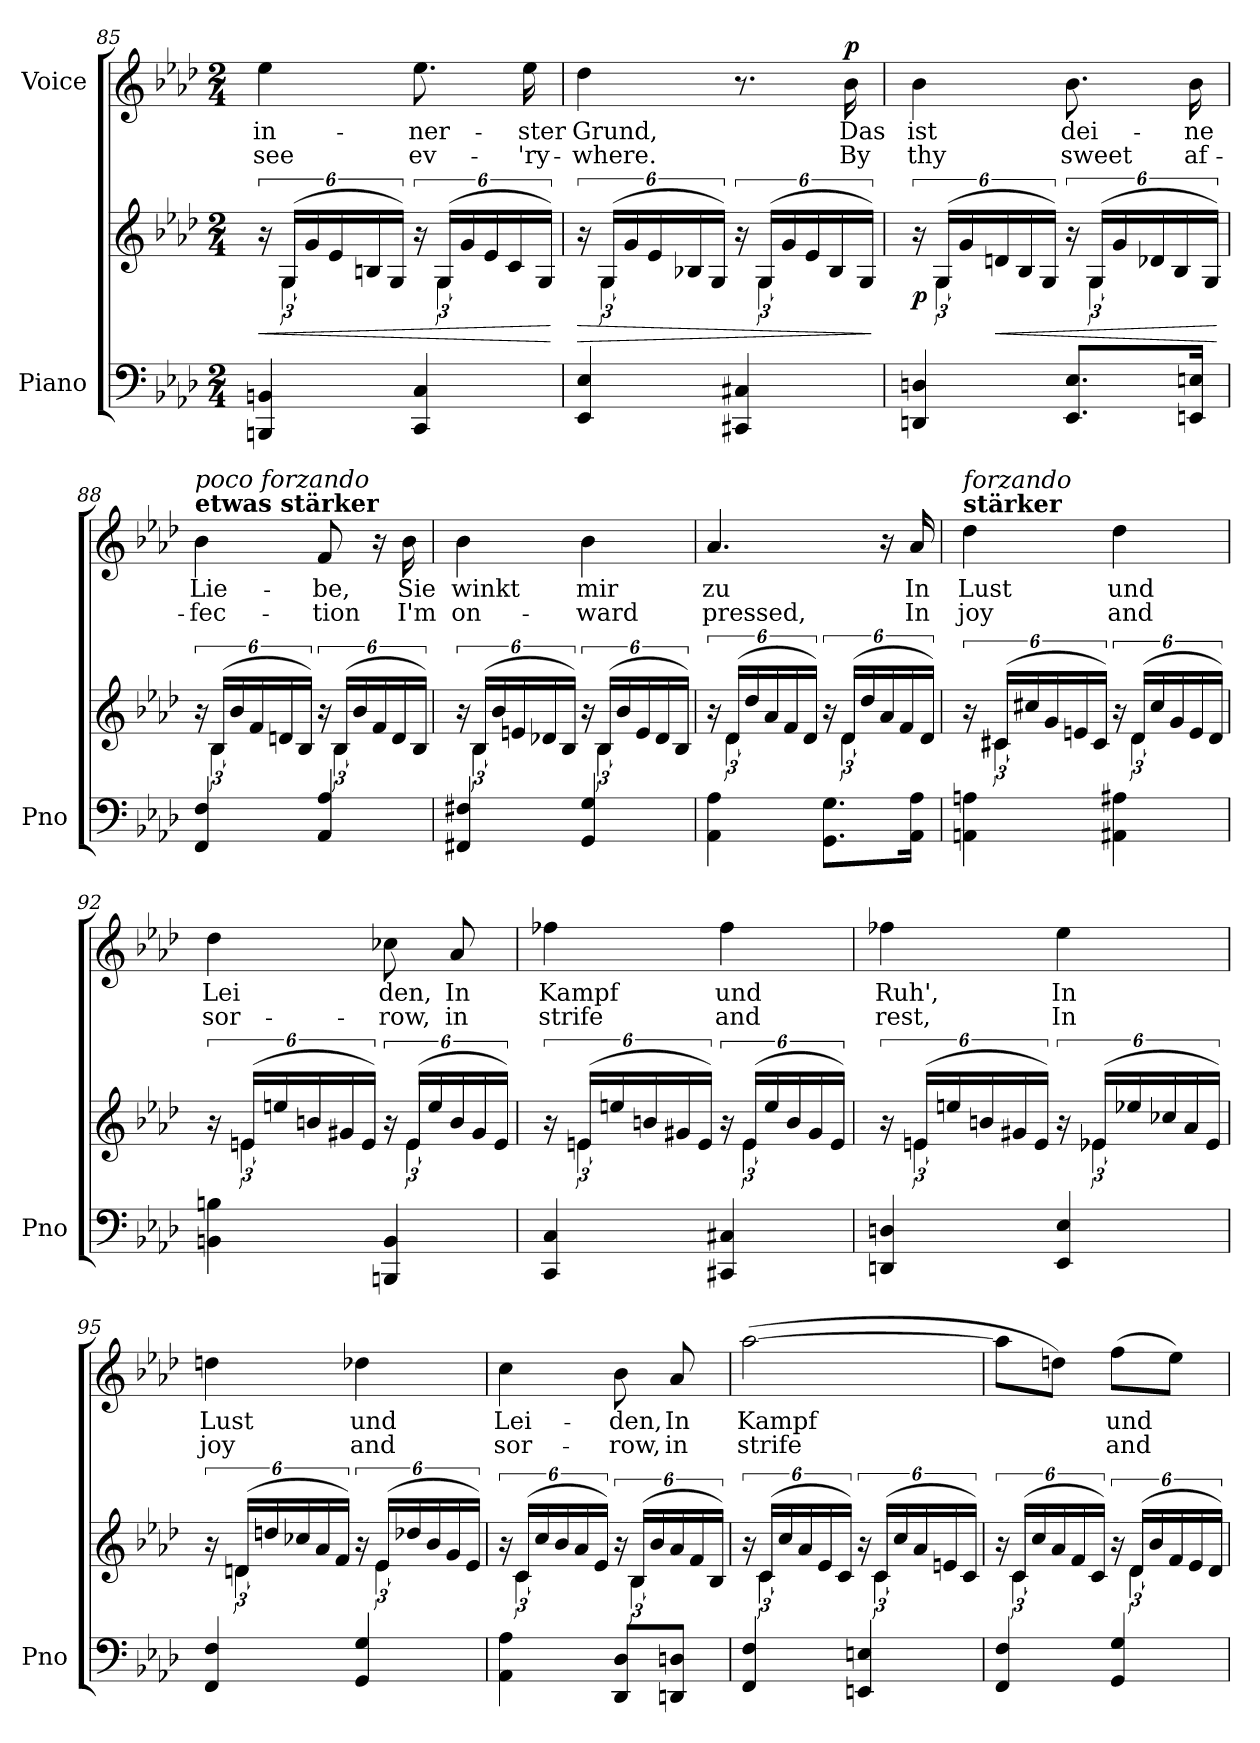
**kern	**kern	**dynam	**kern	**text	**text	**dynam
*part2	*part2	*part2	*part1	*part1	*part1	*part1
*staff3	*staff2	*staff2/3	*staff1	*staff1	*staff1	*staff1
*I"Piano	*	*	*I"Voice	*	*	*
*I'Pno	*	*	*	*	*	*
*clefF4	*clefG2	*	*clefG2	*	*	*
*k[b-e-a-d-]	*k[b-e-a-d-]	*	*k[b-e-a-d-]	*	*	*
*M2/4	*M2/4	*	*M2/4	*	*	*
=85	=85	=85	=85	=85	=85	=85
!	!	!LO:HP:b	!	!	!	!
*	*^	*	*	*	*	*
4BBBn/ 4BBn/	24r	24ryy	<	4ee-\	in-	see	.
.	(<24G/LL	6G\	.	.	.	.	.
.	24g/	.	.	.	.	.	.
.	24e-/	.	.	.	.	.	.
.	24Bn/	.	.	.	.	.	.
.	24G/JJ)	24ryy	.	.	.	.	.
4CC/ 4C/	24r	24ryy	.	8.ee-\	-ner-	ev-	.
.	(<24G/LL	6G\	.	.	.	.	.
.	24g/	.	.	.	.	.	.
.	24e-/	.	.	.	.	.	.
.	24c/	.	.	.	.	.	.
.	.	.	.	16ee-\	-ster	-'ry-	.
.	24G/JJ)	24ryy	.	.	.	.	.
*	*v	*v	*	*	*	*	*
.	.	[	.	.	.	.
=86	=86	=86	=86	=86	=86	=86
!	!	!LO:HP:b	!	!	!	!
*	*^	*	*	*	*	*
4EE-/ 4E-/	24r	24ryy	>	4dd-\	Grund,	-where.	.
.	(<24G/LL	6G\	.	.	.	.	.
.	24g/	.	.	.	.	.	.
.	24e-/	.	.	.	.	.	.
.	24B-X/	.	.	.	.	.	.
.	24G/JJ)	24ryy	.	.	.	.	.
4CC#X/ 4C#X/	24r	24ryy	.	8.r	.	.	.
.	(<24G/LL	6G\	.	.	.	.	.
.	24g/	.	.	.	.	.	.
.	24e-/	.	.	.	.	.	.
.	24B-/	.	.	.	.	.	.
!	!	!	!	!	!	!	!LO:DY:a
.	.	.	.	16b-\	Das	By	p
.	24G/JJ)	24ryy	.	.	.	.	.
*	*v	*v	*	*	*	*	*
.	.	]	.	.	.	.
=87	=87	=87	=87	=87	=87	=87
*	*^	*	*	*	*	*
!	!	!	!LO:DY:b	!	!	!	!
4DDn/ 4Dn/	24r	24ryy	p	4b-\	ist	thy	.
.	(<24G/LL	6G\	.	.	.	.	.
.	24g/	.	.	.	.	.	.
!	!	!	!LO:HP:b	!	!	!	!
.	24dn/	.	<	.	.	.	.
.	24B-/	.	.	.	.	.	.
.	24G/JJ)	24ryy	.	.	.	.	.
8.EE-/ 8.E-/L	24r	24ryy	.	8.b-\	dei-	sweet	.
.	(<24G/LL	6G\	.	.	.	.	.
.	24g/	.	.	.	.	.	.
.	24d-X/	.	.	.	.	.	.
.	24B-/	.	.	.	.	.	.
16EEn/ 16En/Jk	.	.	.	16b-\	-ne	af-	.
.	24G/JJ)	24ryy	.	.	.	.	.
*	*v	*v	*	*	*	*	*
.	.	[	.	.	.	.
=88	=88	=88	=88	=88	=88	=88
*	*^	*	*	*	*	*
!	!	!	!	!LO:TX:a:B:t=etwas stärker	!	!	!
!	!	!	!	!LO:TX:a:i:t=poco forzando	!	!	!
4FF/ 4F/	24r	24ryy	.	4b-\	Lie-	-fec-	.
.	(<24B-/LL	6B-\	.	.	.	.	.
.	24b-/	.	.	.	.	.	.
.	24f/	.	.	.	.	.	.
.	24dn/	.	.	.	.	.	.
.	24B-/JJ)	24ryy	.	.	.	.	.
4AA-/ 4A-/	24r	24ryy	.	8f/	-be,	-tion	.
.	(<24B-/LL	6B-\	.	.	.	.	.
.	24b-/	.	.	.	.	.	.
.	24f/	.	.	16r	.	.	.
.	24d/	.	.	.	.	.	.
.	.	.	.	16b-\	Sie	I'm	.
.	24B-/JJ)	24ryy	.	.	.	.	.
=89	=89	=89	=89	=89	=89	=89	=89
4FF#X/ 4F#X/	24r	24ryy	.	4b-\	winkt	on-	.
.	(<24B-/LL	6B-\	.	.	.	.	.
.	24b-/	.	.	.	.	.	.
.	24en/	.	.	.	.	.	.
.	24d-X/	.	.	.	.	.	.
.	24B-/JJ)	24ryy	.	.	.	.	.
4GG/ 4G/	24r	24ryy	.	4b-\	mir	-ward	.
.	(<24B-/LL	6B-\	.	.	.	.	.
.	24b-/	.	.	.	.	.	.
.	24e/	.	.	.	.	.	.
.	24d-/	.	.	.	.	.	.
.	24B-/JJ)	24ryy	.	.	.	.	.
=90	=90	=90	=90	=90	=90	=90	=90
4AA-\ 4A-\	24r	24ryy	.	4.a-/	zu	pressed,	.
.	(<24d-/LL	6d-\	.	.	.	.	.
.	24dd-/	.	.	.	.	.	.
.	24a-/	.	.	.	.	.	.
.	24f/	.	.	.	.	.	.
.	24d-/JJ)	24ryy	.	.	.	.	.
8.GG\ 8.G\L	24r	24ryy	.	.	.	.	.
.	(<24d-/LL	6d-\	.	.	.	.	.
.	24dd-/	.	.	.	.	.	.
.	24a-/	.	.	16r	.	.	.
.	24f/	.	.	.	.	.	.
16AA-\ 16A-\Jk	.	.	.	16a-/	In	In	.
.	24d-/JJ)	24ryy	.	.	.	.	.
=91	=91	=91	=91	=91	=91	=91	=91
!	!	!	!	!LO:TX:a:B:t=stärker	!	!	!
!	!	!	!	!LO:TX:a:i:t=forzando	!	!	!
4AAn\ 4An\	24r	24ryy	.	4dd-\	Lust	joy	.
.	(<24c#X/LL	6c#\	.	.	.	.	.
.	24cc#X/	.	.	.	.	.	.
.	24g/	.	.	.	.	.	.
.	24en/	.	.	.	.	.	.
.	24c#/JJ)	24ryy	.	.	.	.	.
4AA#X\ 4A#X\	24r	24ryy	.	4dd-\	und	and	.
.	(<24d-/LL	6d-\	.	.	.	.	.
.	24cc#/	.	.	.	.	.	.
.	24g/	.	.	.	.	.	.
.	24e/	.	.	.	.	.	.
.	24d-/JJ)	24ryy	.	.	.	.	.
=92	=92	=92	=92	=92	=92	=92	=92
4BBn\ 4Bn\	24r	24ryy	.	4dd-\	Lei	sor-	.
.	(<24en/LL	6e\	.	.	.	.	.
.	24een/	.	.	.	.	.	.
.	24bn/	.	.	.	.	.	.
.	24g#X/	.	.	.	.	.	.
.	24e/JJ)	24ryy	.	.	.	.	.
4BBBn/ 4BB/	24r	24ryy	.	8cc-X\	-den,	-row,	.
.	(<24e/LL	6e\	.	.	.	.	.
.	24ee/	.	.	.	.	.	.
.	24b/	.	.	8a-/	In	in	.
.	24g#/	.	.	.	.	.	.
.	24e/JJ)	24ryy	.	.	.	.	.
=93	=93	=93	=93	=93	=93	=93	=93
4CC/ 4C/	24r	24ryy	.	4ff-X\	Kampf	strife	.
.	(<24en/LL	6e\	.	.	.	.	.
.	24een/	.	.	.	.	.	.
.	24bn/	.	.	.	.	.	.
.	24g#X/	.	.	.	.	.	.
.	24e/JJ)	24ryy	.	.	.	.	.
4CC#X/ 4C#X/	24r	24ryy	.	4ff-\	und	and	.
.	(<24e/LL	6e\	.	.	.	.	.
.	24ee/	.	.	.	.	.	.
.	24b/	.	.	.	.	.	.
.	24g#/	.	.	.	.	.	.
.	24e/JJ)	24ryy	.	.	.	.	.
=94	=94	=94	=94	=94	=94	=94	=94
4DDn/ 4Dn/	24r	24ryy	.	4ff-X\	Ruh',	rest,	.
.	(<24en/LL	6e\	.	.	.	.	.
.	24een/	.	.	.	.	.	.
.	24bn/	.	.	.	.	.	.
.	24g#X/	.	.	.	.	.	.
.	24e/JJ)	24ryy	.	.	.	.	.
4EE-/ 4E-/	24r	24ryy	.	4ee-\	In	In	.
.	(<24e-X/LL	6e-\	.	.	.	.	.
.	24ee-X/	.	.	.	.	.	.
.	24cc-X/	.	.	.	.	.	.
.	24a-/	.	.	.	.	.	.
.	24e-/JJ)	24ryy	.	.	.	.	.
=95	=95	=95	=95	=95	=95	=95	=95
4FF/ 4F/	24r	24ryy	.	4ddn\	Lust	joy	.
.	(<24dn/LL	6d\	.	.	.	.	.
.	24ddn/	.	.	.	.	.	.
.	24cc-X/	.	.	.	.	.	.
.	24a-/	.	.	.	.	.	.
.	24f/JJ)	24ryy	.	.	.	.	.
4GG/ 4G/	24r	24ryy	.	4dd-X\	und	and	.
.	(<24e-/LL	6e-\	.	.	.	.	.
.	24dd-X/	.	.	.	.	.	.
.	24b-/	.	.	.	.	.	.
.	24g/	.	.	.	.	.	.
.	24e-/JJ)	24ryy	.	.	.	.	.
=96	=96	=96	=96	=96	=96	=96	=96
4AA-\ 4A-\	24r	24ryy	.	4cc\	Lei-	sor-	.
.	(<24c/LL	6c\	.	.	.	.	.
.	24cc/	.	.	.	.	.	.
.	24b-/	.	.	.	.	.	.
.	24a-/	.	.	.	.	.	.
.	24e-/JJ)	24ryy	.	.	.	.	.
8DD-/ 8D-/L	24r	24ryy	.	8b-\	-den,	-row,	.
.	(<24B-/LL	6B-\	.	.	.	.	.
.	24b-/	.	.	.	.	.	.
8DDn/ 8Dn/J	24a-/	.	.	8a-/	In	in	.
.	24f/	.	.	.	.	.	.
.	24B-/JJ)	24ryy	.	.	.	.	.
=97	=97	=97	=97	=97	=97	=97	=97
4FF/ 4F/	24r	24ryy	.	([2aa-\	Kampf	strife	.
.	(<24c/LL	6c\	.	.	.	.	.
.	24cc/	.	.	.	.	.	.
.	24a-/	.	.	.	.	.	.
.	24e-/	.	.	.	.	.	.
.	24c/JJ)	24ryy	.	.	.	.	.
4EEn/ 4En/	24r	24ryy	.	.	.	.	.
.	(<24c/LL	6c\	.	.	.	.	.
.	24cc/	.	.	.	.	.	.
.	24a-/	.	.	.	.	.	.
.	24en/	.	.	.	.	.	.
.	24c/JJ)	24ryy	.	.	.	.	.
=98	=98	=98	=98	=98	=98	=98	=98
4FF/ 4F/	24r	24ryy	.	8aa-\L]	.	.	.
.	(<24c/LL	6c\	.	.	.	.	.
.	24cc/	.	.	.	.	.	.
.	24a-/	.	.	8ddn\J)	.	.	.
.	24f/	.	.	.	.	.	.
.	24c/JJ)	24ryy	.	.	.	.	.
4GG/ 4G/	24r	24ryy	.	(8ff\L	und	and	.
.	(<24d-/LL	6d-\	.	.	.	.	.
.	24b-/	.	.	.	.	.	.
.	24f/	.	.	8ee-\J)	.	.	.
.	24e-/	.	.	.	.	.	.
.	24d-/JJ)	24ryy	.	.	.	.	.
*	*v	*v	*	*	*	*	*
=	=	=	=	=	=	=
*-	*-	*-	*-	*-	*-	*-
